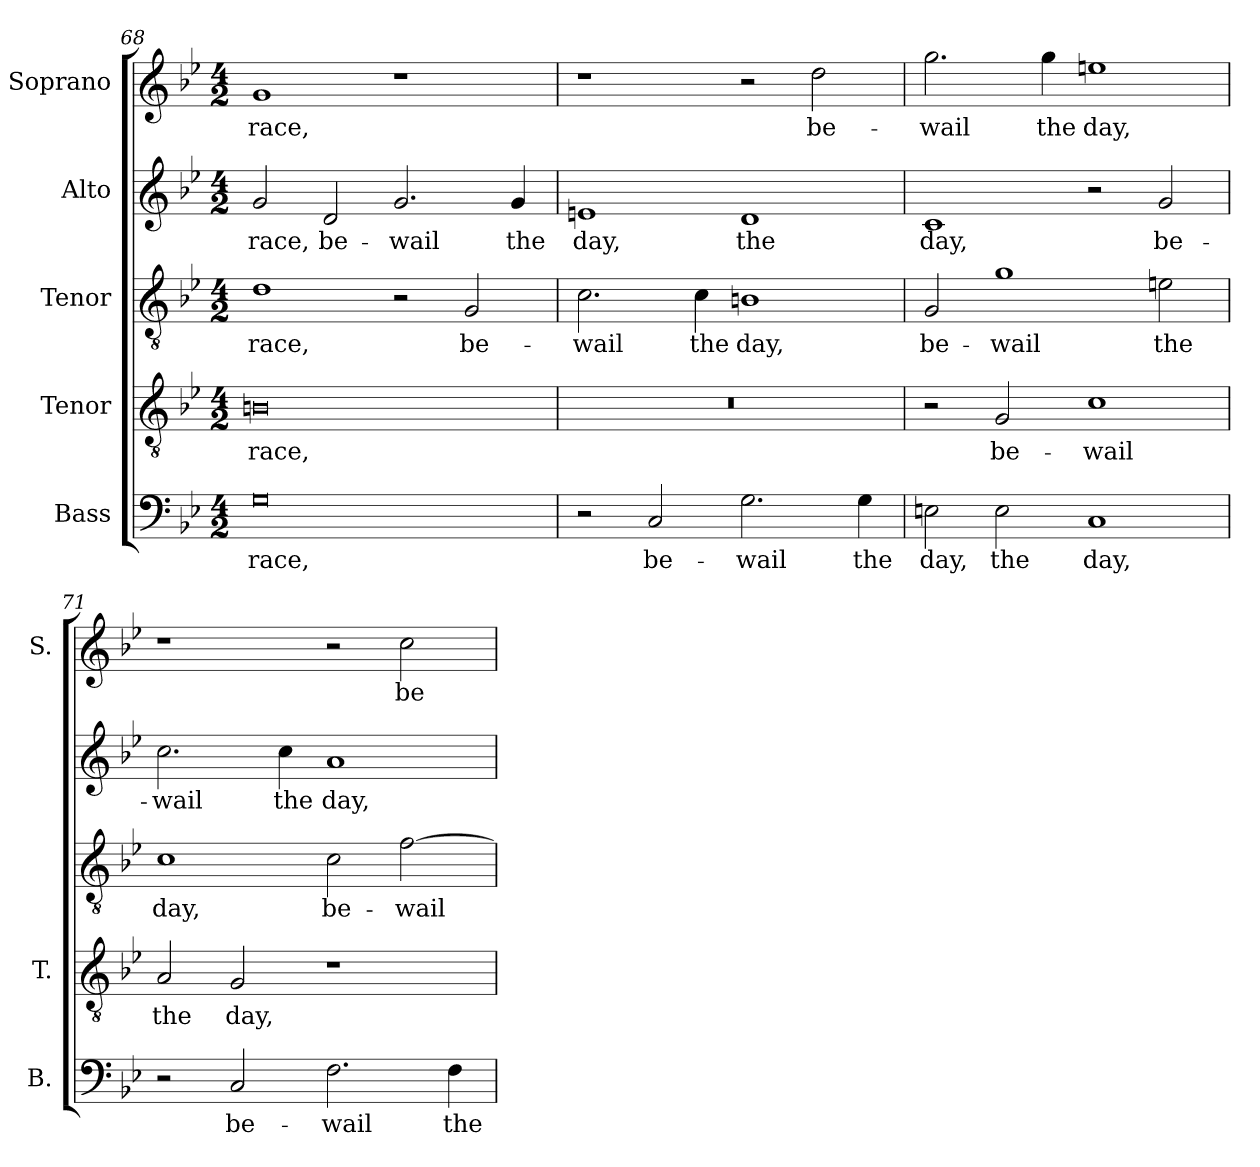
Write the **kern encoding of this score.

**kern	**text	**kern	**text	**kern	**text	**kern	**text	**kern	**text
*part5	*part5	*part4	*part4	*part3	*part3	*part2	*part2	*part1	*part1
*staff5	*staff5	*staff4	*staff4	*staff3	*staff3	*staff2	*staff2	*staff1	*staff1
*I"Bass	*	*I"Tenor	*	*I"Tenor	*	*I"Alto	*	*I"Soprano	*
*I'B.	*	*I'T.	*	*	*	*	*	*I'S.	*
!!LO:LB:g=z
*clefF4	*	*clefGv2	*	*clefGv2	*	*clefG2	*	*clefG2	*
*	*	*ITrd7c12	*	*ITrd7c12	*	*ITrd7c12	*	*	*
*k[b-e-]	*	*k[b-e-]	*	*k[b-e-]	*	*k[b-e-]	*	*k[b-e-]	*
*B-:	*	*B-:	*	*B-:	*	*B-:	*	*B-:	*
*M4/2	*	*M4/2	*	*M4/2	*	*M4/2	*	*M4/2	*
=68	=68	=68	=68	=68	=68	=68	=68	=68	=68
!	!LO:LY:b:color=#000000	!	!	!	!	!	!	!	!
!	!	!	!LO:LY:b:color=#000000	!	!	!	!	!	!
!	!	!	!	!	!LO:LY:b:color=#000000	!	!	!	!
!	!	!	!	!	!	!	!LO:LY:b:color=#000000	!	!
!	!	!	!	!	!	!	!	!	!LO:LY:b:color=#000000
0Gi	race,	0BBni	race,	1Di	race,	2Gi/	race,	1gi	race,
!	!	!	!	!	!	!	!LO:LY:b:color=#000000	!	!
.	.	.	.	.	.	2Di/	be-	.	.
!	!	!	!	!	!	!	!LO:LY:b:color=#000000	!	!
.	.	.	.	2r	.	2.Gi/	-wail	1r	.
!	!	!	!	!	!LO:LY:b:color=#000000	!	!	!	!
.	.	.	.	2GGi/	be-	.	.	.	.
!	!	!	!	!	!	!	!LO:LY:b:color=#000000	!	!
.	.	.	.	.	.	4Gi/	the	.	.
=69	=69	=69	=69	=69	=69	=69	=69	=69	=69
!	!	!LO:N:vis=1	!	!	!	!	!	!	!
!	!	!	!	!	!LO:LY:b:color=#000000	!	!	!	!
!	!	!	!	!	!	!	!LO:LY:b:color=#000000	!	!
2r	.	0r	.	2.Ci\	-wail	1Eni	day,	1r	.
!	!LO:LY:b:color=#000000	!	!	!	!	!	!	!	!
2Ci/	be-	.	.	.	.	.	.	.	.
!	!	!	!	!	!LO:LY:b:color=#000000	!	!	!	!
.	.	.	.	4Ci\	the	.	.	.	.
!	!LO:LY:b:color=#000000	!	!	!	!	!	!	!	!
!	!	!	!	!	!LO:LY:b:color=#000000	!	!	!	!
!	!	!	!	!	!	!	!LO:LY:b:color=#000000	!	!
2.Gi\	-wail	.	.	1BBni	day,	1Di	the	2r	.
!	!	!	!	!	!	!	!	!	!LO:LY:b:color=#000000
.	.	.	.	.	.	.	.	2ddi\	be-
!	!LO:LY:b:color=#000000	!	!	!	!	!	!	!	!
4Gi\	the	.	.	.	.	.	.	.	.
=70	=70	=70	=70	=70	=70	=70	=70	=70	=70
!	!LO:LY:b:color=#000000	!	!	!	!	!	!	!	!
!	!	!	!	!	!LO:LY:b:color=#000000	!	!	!	!
!	!	!	!	!	!	!	!LO:LY:b:color=#000000	!	!
!	!	!	!	!	!	!	!	!	!LO:LY:b:color=#000000
2Eni\	day,	2r	.	2GGi/	be-	1Ci	day,	2.ggi\	-wail
!	!LO:LY:b:color=#000000	!	!	!	!	!	!	!	!
!	!	!	!LO:LY:b:color=#000000	!	!	!	!	!	!
!	!	!	!	!	!LO:LY:b:color=#000000	!	!	!	!
2Ei\	the	2GGi/	be-	1Gi	-wail	.	.	.	.
!	!	!	!	!	!	!	!	!	!LO:LY:b:color=#000000
.	.	.	.	.	.	.	.	4ggi\	the
!	!LO:LY:b:color=#000000	!	!	!	!	!	!	!	!
!	!	!	!LO:LY:b:color=#000000	!	!	!	!	!	!
!	!	!	!	!	!	!	!	!	!LO:LY:b:color=#000000
1Ci	day,	1Ci	-wail	.	.	2r	.	1eeni	day,
!	!	!	!	!	!LO:LY:b:color=#000000	!	!	!	!
!	!	!	!	!	!	!	!LO:LY:b:color=#000000	!	!
.	.	.	.	2Ei\	the	2Gi/	be-	.	.
=71	=71	=71	=71	=71	=71	=71	=71	=71	=71
!	!	!	!LO:LY:b:color=#000000	!	!	!	!	!	!
!	!	!	!	!	!LO:LY:b:color=#000000	!	!	!	!
!	!	!	!	!	!	!	!LO:LY:b:color=#000000	!	!
2r	.	2AAi/	the	1Ci	day,	2.ci\	-wail	1r	.
!	!LO:LY:b:color=#000000	!	!	!	!	!	!	!	!
!	!	!	!LO:LY:b:color=#000000	!	!	!	!	!	!
2Ci/	be-	2GGi/	day,	.	.	.	.	.	.
!	!	!	!	!	!	!	!LO:LY:b:color=#000000	!	!
.	.	.	.	.	.	4ci\	the	.	.
!	!LO:LY:b:color=#000000	!	!	!	!	!	!	!	!
!	!	!	!	!	!LO:LY:b:color=#000000	!	!	!	!
!	!	!	!	!	!	!	!LO:LY:b:color=#000000	!	!
2.Fi\	-wail	1r	.	2Ci\	be-	1Ai	day,	2r	.
!	!	!	!	!	!LO:LY:b:color=#000000	!	!	!	!
!	!	!	!	!	!	!	!	!	!LO:LY:b:color=#000000
.	.	.	.	[2Fi\	-wail	.	.	2cci\	be-
!	!LO:LY:b:color=#000000	!	!	!	!	!	!	!	!
4Fi\	the	.	.	.	.	.	.	.	.
=	=	=	=	=	=	=	=	=	=
*-	*-	*-	*-	*-	*-	*-	*-	*-	*-
